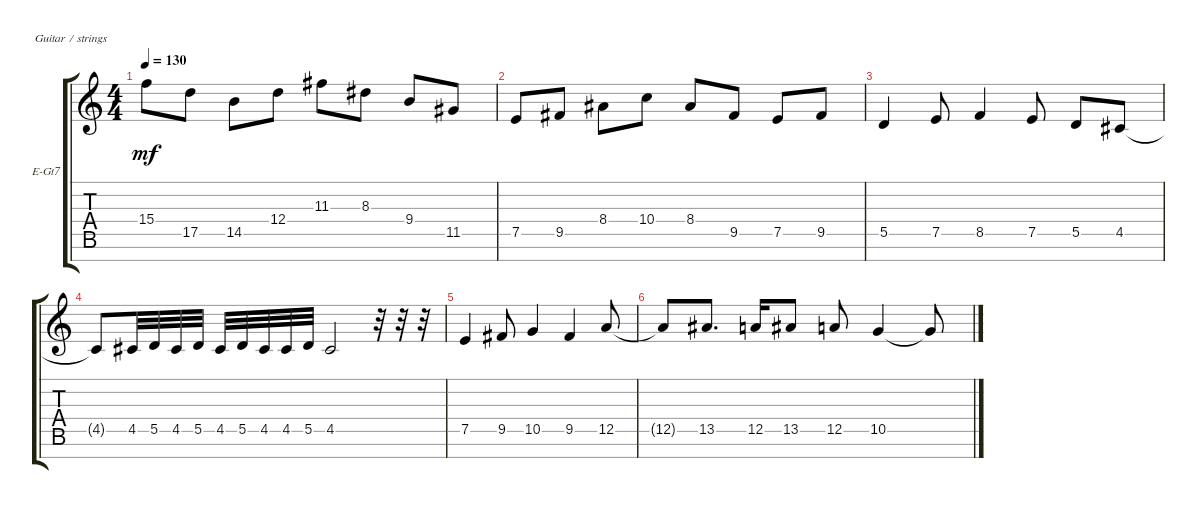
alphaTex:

\defaultSystemsLayout 4
\bracketExtendMode groupsimilarinstruments
\firstSystemTrackNameOrientation horizontal
\otherSystemsTrackNameOrientation horizontal
\track ("Electric Guitar" "E-Gt7") {instrument electricguitarclean}
\staff {score tabs}
\tuning (E4 B3 G3 D3 A2 E2 B1)
\ts (4 4)
\tempo 130
\clef g2
\ks c
15.4.8{dy mf} 17.5.8 14.5.8 12.4.8 11.3.8 8.3.8 9.4.8 11.5.8 |
7.5.8 9.5.8 8.4.8 10.4.8 8.4.8 9.5.8 7.5.8 9.5.8 |
5.5.4 7.5.8 8.5.4 7.5.8 5.5.8 4.5.8 |
4.5{t}.8 4.5.32 5.5.32 4.5.32 5.5.32 4.5.32 5.5.32 4.5.32 4.5.32 5.5.32 4.5.2 r.32 r.32 r.32 |
7.5.4 9.5.8 10.5.4 9.5.4 12.5.8 |
12.5{t}.8 13.5.8{d} 12.5.16 13.5.8 12.5.8 10.5.4 10.5{t}.8
